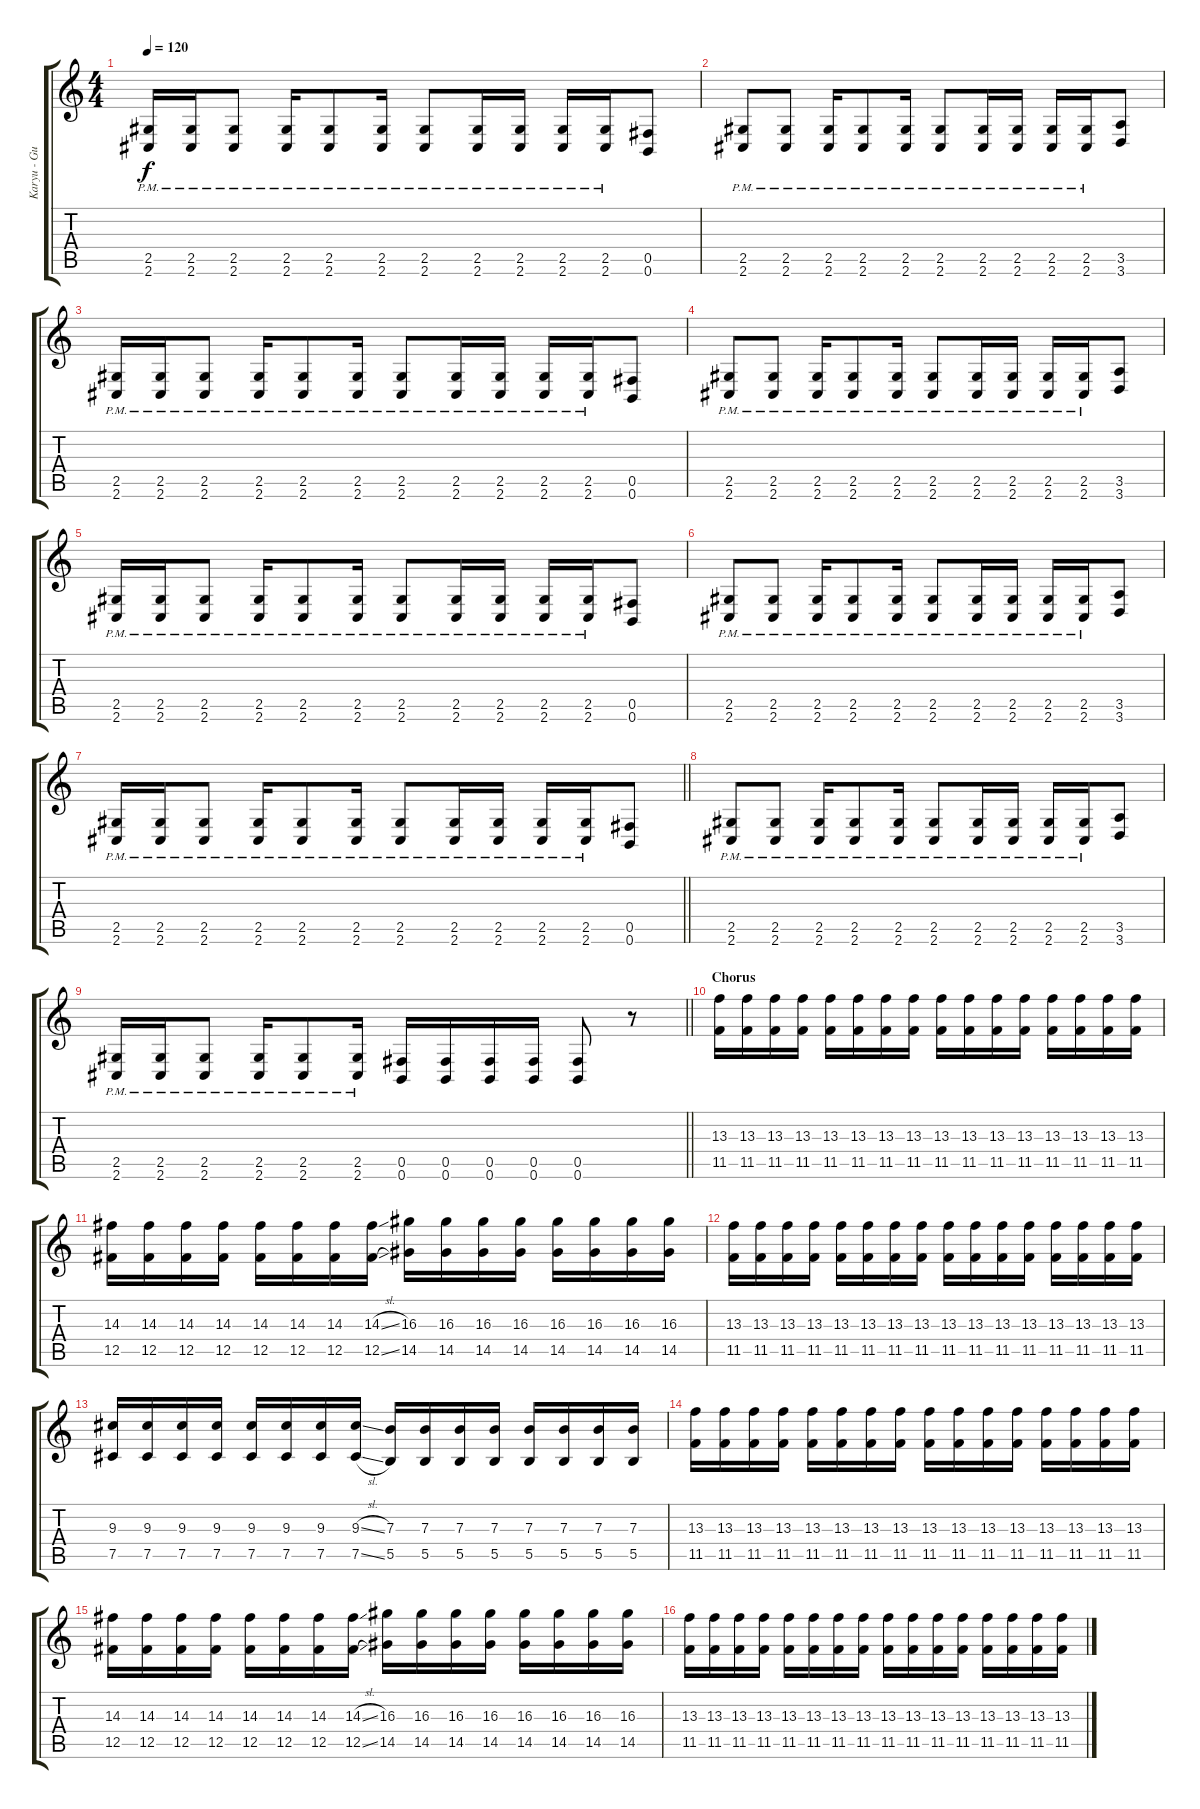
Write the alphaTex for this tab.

\track ("Karyu - Guitar 1" "Karyu - Gu") {instrument overdrivenguitar}
\staff {score tabs}
\tuning (Db4 Ab3 E3 B2 Gb2 B1) {hide}
\ts (4 4)
\tempo 120
\clef g2
\ks c
(2.5{pm} 2.6{pm}).16{dy f} (2.5{pm} 2.6{pm}).16 (2.5{pm} 2.6{pm}).8 (2.5{pm} 2.6{pm}).16 (2.5{pm} 2.6{pm}).8 (2.5{pm} 2.6{pm}).16 (2.5{pm} 2.6{pm}).8 (2.5{pm} 2.6{pm}).16 (2.5{pm} 2.6{pm}).16 (2.5{pm} 2.6{pm}).16 (2.5{pm} 2.6{pm}).16 (0.5 0.6).8 |
(2.5{pm} 2.6{pm}).8 (2.5{pm} 2.6{pm}).8 (2.5{pm} 2.6{pm}).16 (2.5{pm} 2.6{pm}).8 (2.5{pm} 2.6{pm}).16 (2.5{pm} 2.6{pm}).8 (2.5{pm} 2.6{pm}).16 (2.5{pm} 2.6{pm}).16 (2.5{pm} 2.6{pm}).16 (2.5{pm} 2.6{pm}).16 (3.5 3.6).8 |
(2.5{pm} 2.6{pm}).16 (2.5{pm} 2.6{pm}).16 (2.5{pm} 2.6{pm}).8 (2.5{pm} 2.6{pm}).16 (2.5{pm} 2.6{pm}).8 (2.5{pm} 2.6{pm}).16 (2.5{pm} 2.6{pm}).8 (2.5{pm} 2.6{pm}).16 (2.5{pm} 2.6{pm}).16 (2.5{pm} 2.6{pm}).16 (2.5{pm} 2.6{pm}).16 (0.5 0.6).8 |
(2.5{pm} 2.6{pm}).8 (2.5{pm} 2.6{pm}).8 (2.5{pm} 2.6{pm}).16 (2.5{pm} 2.6{pm}).8 (2.5{pm} 2.6{pm}).16 (2.5{pm} 2.6{pm}).8 (2.5{pm} 2.6{pm}).16 (2.5{pm} 2.6{pm}).16 (2.5{pm} 2.6{pm}).16 (2.5{pm} 2.6{pm}).16 (3.5 3.6).8 |
(2.5{pm} 2.6{pm}).16 (2.5{pm} 2.6{pm}).16 (2.5{pm} 2.6{pm}).8 (2.5{pm} 2.6{pm}).16 (2.5{pm} 2.6{pm}).8 (2.5{pm} 2.6{pm}).16 (2.5{pm} 2.6{pm}).8 (2.5{pm} 2.6{pm}).16 (2.5{pm} 2.6{pm}).16 (2.5{pm} 2.6{pm}).16 (2.5{pm} 2.6{pm}).16 (0.5 0.6).8 |
(2.5{pm} 2.6{pm}).8 (2.5{pm} 2.6{pm}).8 (2.5{pm} 2.6{pm}).16 (2.5{pm} 2.6{pm}).8 (2.5{pm} 2.6{pm}).16 (2.5{pm} 2.6{pm}).8 (2.5{pm} 2.6{pm}).16 (2.5{pm} 2.6{pm}).16 (2.5{pm} 2.6{pm}).16 (2.5{pm} 2.6{pm}).16 (3.5 3.6).8 |
\barLineRight lightlight
(2.5{pm} 2.6{pm}).16 (2.5{pm} 2.6{pm}).16 (2.5{pm} 2.6{pm}).8 (2.5{pm} 2.6{pm}).16 (2.5{pm} 2.6{pm}).8 (2.5{pm} 2.6{pm}).16 (2.5{pm} 2.6{pm}).8 (2.5{pm} 2.6{pm}).16 (2.5{pm} 2.6{pm}).16 (2.5{pm} 2.6{pm}).16 (2.5{pm} 2.6{pm}).16 (0.5 0.6).8 |
(2.5{pm} 2.6{pm}).8 (2.5{pm} 2.6{pm}).8 (2.5{pm} 2.6{pm}).16 (2.5{pm} 2.6{pm}).8 (2.5{pm} 2.6{pm}).16 (2.5{pm} 2.6{pm}).8 (2.5{pm} 2.6{pm}).16 (2.5{pm} 2.6{pm}).16 (2.5{pm} 2.6{pm}).16 (2.5{pm} 2.6{pm}).16 (3.5 3.6).8 |
\barLineRight lightlight
(2.5{pm} 2.6{pm}).16 (2.5{pm} 2.6{pm}).16 (2.5{pm} 2.6{pm}).8 (2.5{pm} 2.6{pm}).16 (2.5{pm} 2.6{pm}).8 (2.5{pm} 2.6{pm}).16 (0.5 0.6).16 (0.5 0.6).16 (0.5 0.6).16 (0.5 0.6).16 (0.5 0.6).8 r.8 |
\section ("" "Chorus")
(13.3 11.5).16{instrument overdrivenguitar} (13.3 11.5).16 (13.3 11.5).16 (13.3 11.5).16 (13.3 11.5).16 (13.3 11.5).16 (13.3 11.5).16 (13.3 11.5).16 (13.3 11.5).16 (13.3 11.5).16 (13.3 11.5).16 (13.3 11.5).16 (13.3 11.5).16 (13.3 11.5).16 (13.3 11.5).16 (13.3 11.5).16 |
(14.3 12.5).16 (14.3 12.5).16 (14.3 12.5).16 (14.3 12.5).16 (14.3 12.5).16 (14.3 12.5).16 (14.3 12.5).16 (14.3{sl} 12.5{sl}).16 (16.3 14.5).16 (16.3 14.5).16 (16.3 14.5).16 (16.3 14.5).16 (16.3 14.5).16 (16.3 14.5).16 (16.3 14.5).16 (16.3 14.5).16 |
(13.3 11.5).16 (13.3 11.5).16 (13.3 11.5).16 (13.3 11.5).16 (13.3 11.5).16 (13.3 11.5).16 (13.3 11.5).16 (13.3 11.5).16 (13.3 11.5).16 (13.3 11.5).16 (13.3 11.5).16 (13.3 11.5).16 (13.3 11.5).16 (13.3 11.5).16 (13.3 11.5).16 (13.3 11.5).16 |
(9.3 7.5).16 (9.3 7.5).16 (9.3 7.5).16 (9.3 7.5).16 (9.3 7.5).16 (9.3 7.5).16 (9.3 7.5).16 (9.3{sl} 7.5{sl}).16 (7.3 5.5).16 (7.3 5.5).16 (7.3 5.5).16 (7.3 5.5).16 (7.3 5.5).16 (7.3 5.5).16 (7.3 5.5).16 (7.3 5.5).16 |
(13.3 11.5).16 (13.3 11.5).16 (13.3 11.5).16 (13.3 11.5).16 (13.3 11.5).16 (13.3 11.5).16 (13.3 11.5).16 (13.3 11.5).16 (13.3 11.5).16 (13.3 11.5).16 (13.3 11.5).16 (13.3 11.5).16 (13.3 11.5).16 (13.3 11.5).16 (13.3 11.5).16 (13.3 11.5).16 |
(14.3 12.5).16 (14.3 12.5).16 (14.3 12.5).16 (14.3 12.5).16 (14.3 12.5).16 (14.3 12.5).16 (14.3 12.5).16 (14.3{sl} 12.5{sl}).16 (16.3 14.5).16 (16.3 14.5).16 (16.3 14.5).16 (16.3 14.5).16 (16.3 14.5).16 (16.3 14.5).16 (16.3 14.5).16 (16.3 14.5).16 |
(13.3 11.5).16 (13.3 11.5).16 (13.3 11.5).16 (13.3 11.5).16 (13.3 11.5).16 (13.3 11.5).16 (13.3 11.5).16 (13.3 11.5).16 (13.3 11.5).16 (13.3 11.5).16 (13.3 11.5).16 (13.3 11.5).16 (13.3 11.5).16 (13.3 11.5).16 (13.3 11.5).16 (13.3 11.5).16
